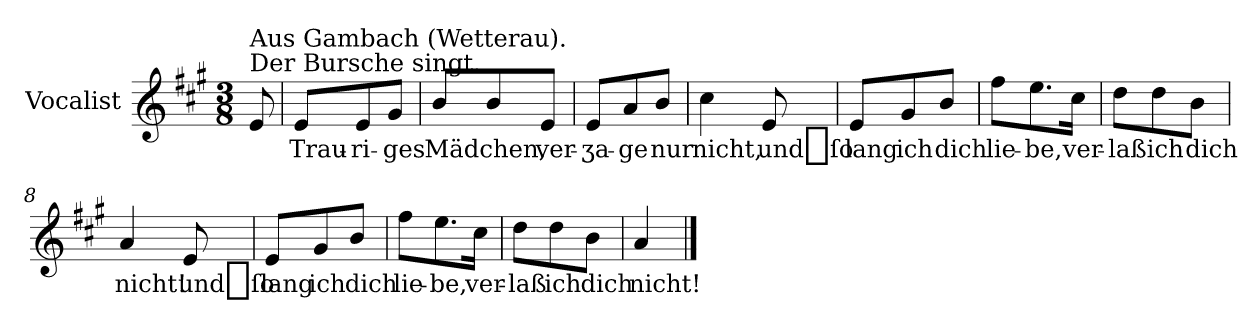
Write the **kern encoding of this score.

**kern	**text
*part1	*part1
*staff1	*staff1
*I"Vocalist	*
*k[f#c#g#]	*
*A:	*
*M3/8	*
=	=
!LO:TX:a:t=Der Bursche singt.	!
!LO:TX:a:t=Aus Gambach (Wetterau).	!
8e	.
=1	=1
8eL	Trau-
8e	-ri-
8g#J	-ges
=2	=2
8bL	Mädchen,
8b	.
8eJ	ver-
=3	=3
8eL	-ʒa-
8a	-ge
8bJ	nur
=4	=4
4cc#	nicht,
8e	und_ſo
=5	=5
8eL	lang
8g#	ich
8bJ	dich
=6	=6
8ff#L	lie-
8.ee	-be,
16cc#Jk	ver-
=7	=7
8ddL	-laß
8dd	ich
8bJ	dich
=8	=8
4a	nicht!
8e	und_ſo
=9	=9
8eL	lang
8g#	ich
8bJ	dich
=10	=10
8ff#L	lie-
8.ee	-be,
16cc#Jk	ver-
=11	=11
8ddL	-laß
8dd	ich
8bJ	dich
=12	=12
4a	nicht!
==	==
*-	*-
